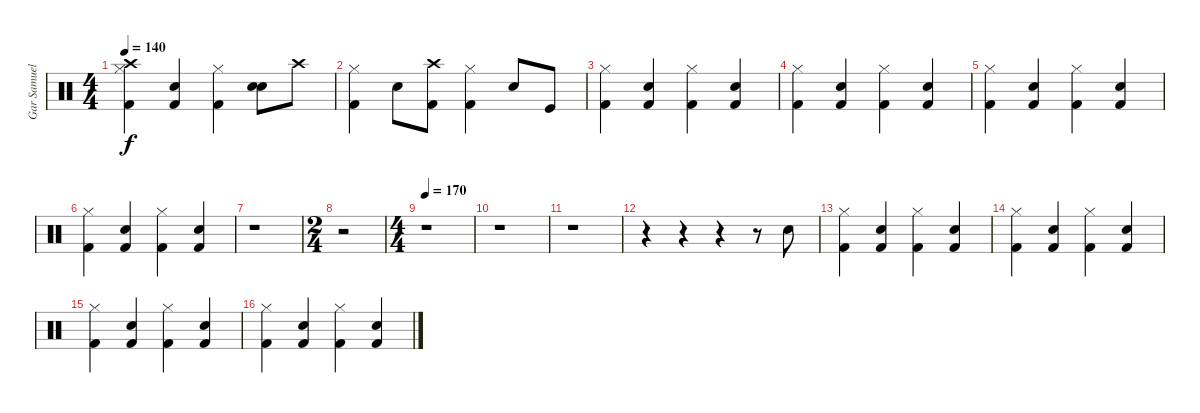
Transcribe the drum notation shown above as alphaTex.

\track ("Gar Samuelson" "Gar Samuel") {instrument percussion}
\staff {score}
\articulation defaults
\ts (4 4)
\tempo 140
\clef neutral
\ks c
("Crash high (hit)" "Hi-Hat (closed)" "Kick (hit) 2").4{dy f} ("Snare (hit) 2" "Kick (hit) 2").4 ("Hi-Hat (closed)" "Kick (hit) 2").4 ("Snare (hit) 2" "Snare (hit) 2").8 "Crash high (hit)".8 |
("Hi-Hat (closed)" "Kick (hit) 2").4 "Snare (hit) 2".8 ("Crash high (hit)" "Kick (hit) 2").8 ("Hi-Hat (closed)" "Kick (hit) 2").4 "Snare (hit) 2".8 "Kick (hit)".8 |
("Hi-Hat (closed)" "Kick (hit) 2").4 ("Snare (hit) 2" "Kick (hit) 2").4 ("Hi-Hat (closed)" "Kick (hit) 2").4 ("Snare (hit) 2" "Kick (hit) 2").4 |
("Hi-Hat (closed)" "Kick (hit) 2").4 ("Snare (hit) 2" "Kick (hit) 2").4 ("Hi-Hat (closed)" "Kick (hit) 2").4 ("Snare (hit) 2" "Kick (hit) 2").4 |
("Hi-Hat (closed)" "Kick (hit) 2").4 ("Snare (hit) 2" "Kick (hit) 2").4 ("Hi-Hat (closed)" "Kick (hit) 2").4 ("Snare (hit) 2" "Kick (hit) 2").4 |
("Hi-Hat (closed)" "Kick (hit) 2").4 ("Snare (hit) 2" "Kick (hit) 2").4 ("Hi-Hat (closed)" "Kick (hit) 2").4 ("Snare (hit) 2" "Kick (hit) 2").4 |
r.1 |
\ts (2 4)
r.2 |
\ts (4 4)
\tempo 170
r.1 |
r.1 |
r.1 |
r.4 r.4 r.4 r.8 "Electric Snare (hit)".8 |
("Hi-Hat (closed)" "Kick (hit) 2").4 ("Snare (hit) 2" "Kick (hit) 2").4 ("Hi-Hat (closed)" "Kick (hit) 2").4 ("Snare (hit) 2" "Kick (hit) 2").4 |
("Hi-Hat (closed)" "Kick (hit) 2").4 ("Snare (hit) 2" "Kick (hit) 2").4 ("Hi-Hat (closed)" "Kick (hit) 2").4 ("Snare (hit) 2" "Kick (hit) 2").4 |
("Hi-Hat (closed)" "Kick (hit) 2").4 ("Snare (hit) 2" "Kick (hit) 2").4 ("Hi-Hat (closed)" "Kick (hit) 2").4 ("Snare (hit) 2" "Kick (hit) 2").4 |
("Hi-Hat (closed)" "Kick (hit) 2").4 ("Snare (hit) 2" "Kick (hit) 2").4 ("Hi-Hat (closed)" "Kick (hit) 2").4 ("Snare (hit) 2" "Kick (hit) 2").4
